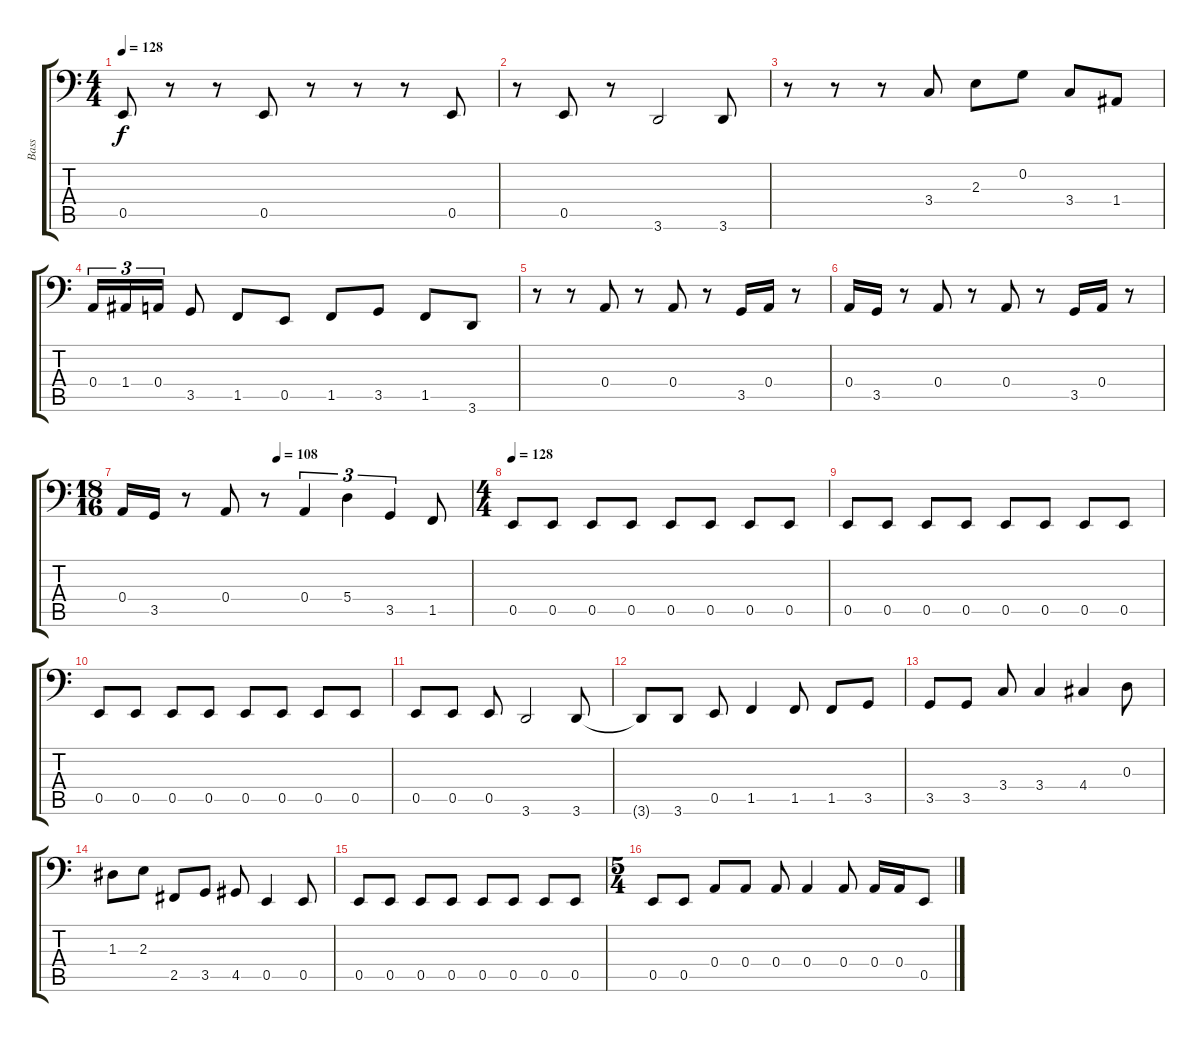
\track ("Bass" "Bass") {instrument electricbassfinger}
\staff {score tabs}
\tuning (C3 G2 D2 A1 E1 B0) {hide}
\ts (4 4)
\tempo 128
\clef f4
\ks c
0.5.8{dy f} r.8 r.8 0.5.8 r.8 r.8 r.8 0.5.8 |
r.8 0.5.8 r.8 3.6.2 3.6.8 |
r.8 r.8 r.8 3.4.8 2.3.8 0.2.8 3.4.8 1.4.8 |
0.4.16{tu (3 2)} 1.4.16{tu (3 2)} 0.4.16{tu (3 2)} 3.5.8 1.5.8 0.5.8 1.5.8 3.5.8 1.5.8 3.6.8 |
r.8 r.8 0.4.8 r.8 0.4.8 r.8 3.5.16 0.4.16 r.8 |
0.4.16 3.5.16 r.8 0.4.8 r.8 0.4.8 r.8 3.5.16 0.4.16 r.8 |
\ts (18 16)
\tempo (108 0.4444444444444444)
0.4.16 3.5.16 r.8 0.4.8 r.8 0.4.4{tu (3 2)} 5.4.4{tu (3 2)} 3.5.4{tu (3 2)} 1.5.8 |
\ts (4 4)
\tempo 128
0.5.8 0.5.8 0.5.8 0.5.8 0.5.8 0.5.8 0.5.8 0.5.8 |
0.5.8 0.5.8 0.5.8 0.5.8 0.5.8 0.5.8 0.5.8 0.5.8 |
0.5.8 0.5.8 0.5.8 0.5.8 0.5.8 0.5.8 0.5.8 0.5.8 |
0.5.8 0.5.8 0.5.8 3.6.2 3.6.8 |
3.6{t}.8 3.6.8 0.5.8 1.5.4 1.5.8 1.5.8 3.5.8 |
3.5.8 3.5.8 3.4.8 3.4.4 4.4.4 0.3.8 |
1.3.8 2.3.8 2.5.8 3.5.8 4.5.8 0.5.4 0.5.8 |
0.5.8 0.5.8 0.5.8 0.5.8 0.5.8 0.5.8 0.5.8 0.5.8 |
\ts (5 4)
0.5.8 0.5.8 0.4.8 0.4.8 0.4.8 0.4.4 0.4.8 0.4.16 0.4.16 0.5.8
